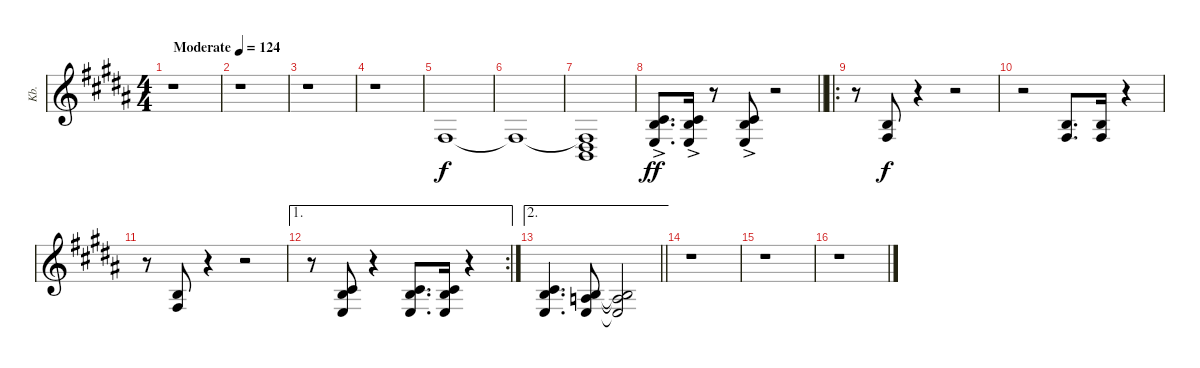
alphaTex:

\track ("Kb." "Kb.") {instrument accordion}
\staff {score}
\tuning (E4 B3 G3 D3 A2 E2 B1) {hide}
\ts (4 4)
\tempo (124 "Moderate")
\clef g2
\ks b
r.1{dy f instrument accordion} |
r.1 |
r.1 |
r.1 |
4.4.1 |
4.4{t}.1 |
(4.4{t} 6.5 7.6).1 |
\barLineRight lightlight
(0.2{ac} 6.3{ac} 2.4{ac}).8{d dy ff} (2.2{ac} 4.3{ac} 2.4{ac}).16 r.8 (0.2{ac} 6.3{ac} 2.4{ac}).8 r.2 |
\ro
r.8 (0.2 4.4).8{dy f} r.4 r.2 |
r.2 (0.2 4.4).8{d} (0.2 4.4).16 r.4 |
r.8 (0.2 4.4).8 r.4 r.2 |
\ae 1
\rc 2
r.8 (0.2 6.3 2.4).8 r.4 (2.2 4.3 2.4).8{d} (0.2 6.3 2.4).16 r.4 |
\ae 2
\barLineRight lightlight
(0.2 6.3 2.4).4{d} (4.3 2.4 12.5).8 (4.3{t} 2.4{t} 12.5{t}).2 |
r.1 |
r.1 |
r.1
